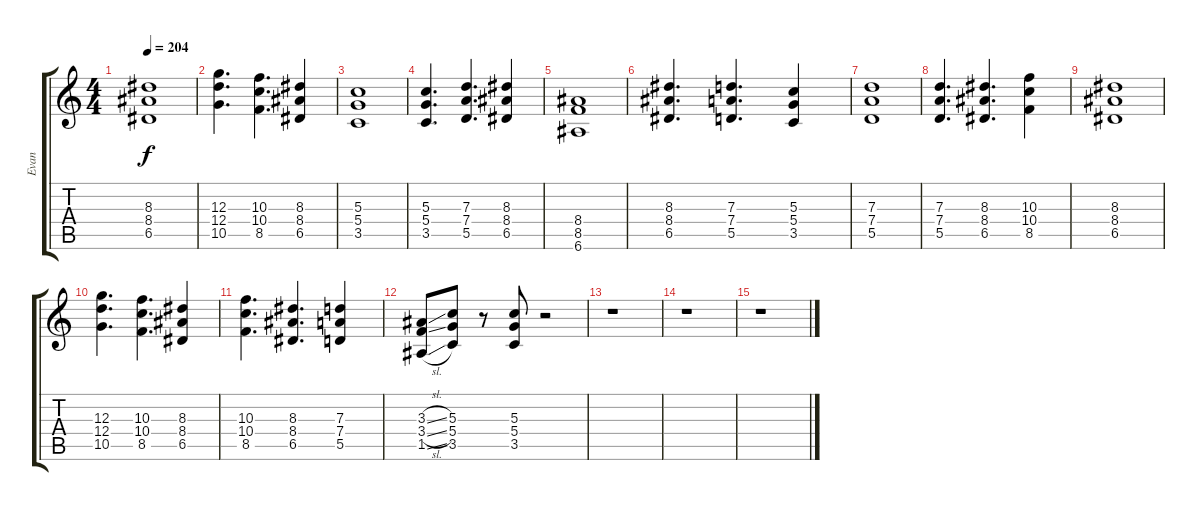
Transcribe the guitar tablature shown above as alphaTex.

\track ("Evan" "Evan") {instrument distortionguitar}
\staff {score tabs}
\tuning (E4 B3 G3 D3 A2 E2) {hide}
\ts (4 4)
\tempo 204
\clef g2
\ks c
(8.3 8.4 6.5).1{dy f} |
(12.3 12.4 10.5).4{d} (10.3 10.4 8.5).4{d} (8.3 8.4 6.5).4 |
(5.3 5.4 3.5).1 |
(5.3 5.4 3.5).4{d} (7.3 7.4 5.5).4{d} (8.3 8.4 6.5).4 |
(8.4 8.5 6.6).1 |
(8.3 8.4 6.5).4{d} (7.3 7.4 5.5).4{d} (5.3 5.4 3.5).4 |
(7.3 7.4 5.5).1 |
(7.3 7.4 5.5).4{d} (8.3 8.4 6.5).4{d} (10.3 10.4 8.5).4 |
(8.3 8.4 6.5).1 |
(12.3 12.4 10.5).4{d} (10.3 10.4 8.5).4{d} (8.3 8.4 6.5).4 |
(10.3 10.4 8.5).4{d} (8.3 8.4 6.5).4{d} (7.3 7.4 5.5).4 |
(3.3{sl} 3.4{sl} 1.5{sl}).8 (5.3 5.4 3.5).8 r.8 (5.3 5.4 3.5).8 r.2 |
r.1 |
r.1 |
r.1
